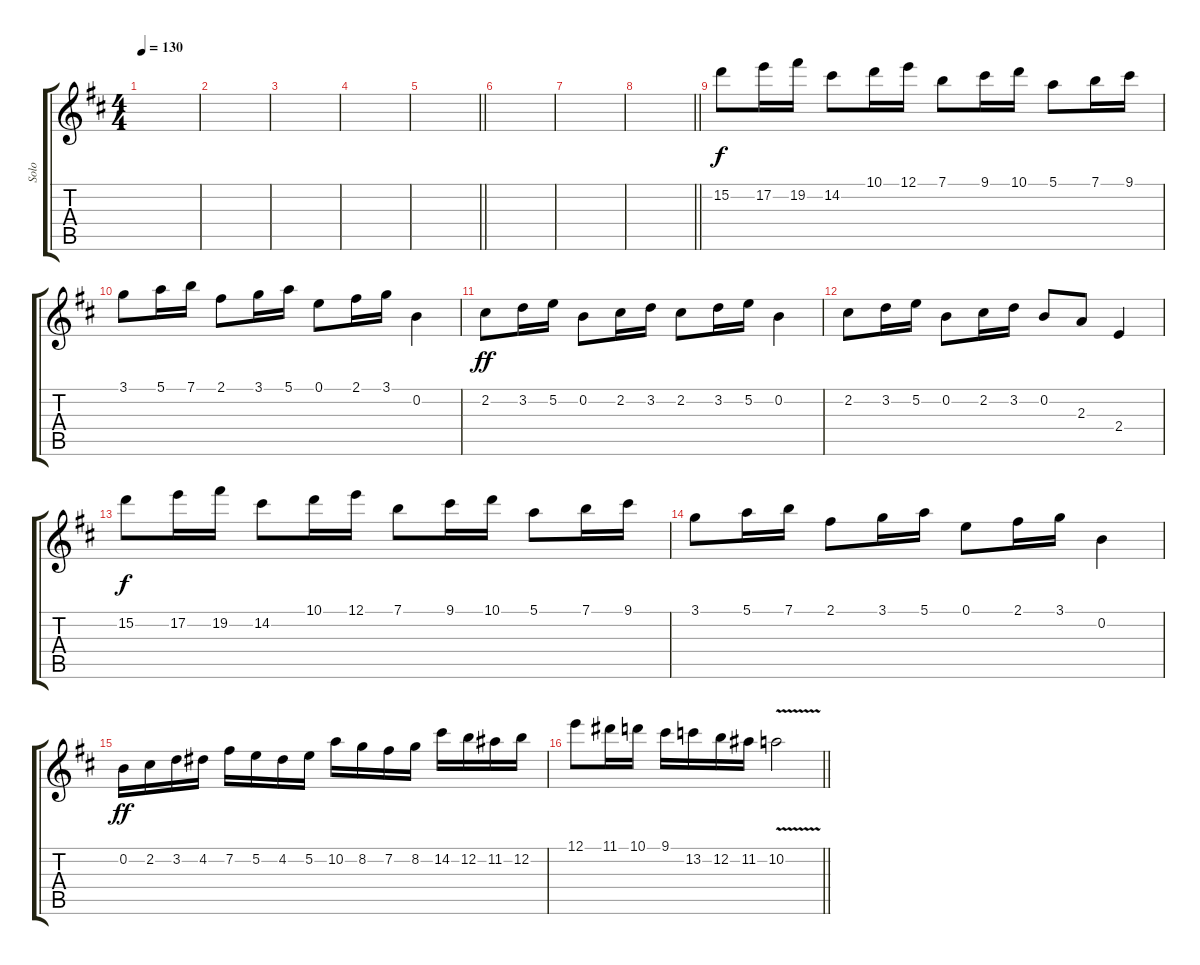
\track ("Solo" "Solo") {instrument distortionguitar}
\staff {score tabs}
\tuning (E4 B3 G3 D3 A2 E2) {hide}
\ts (4 4)
\tempo 130
\clef g2
\ks d
|
|
|
|
\barLineRight lightlight
|
|
|
\barLineRight lightlight
|
15.2.8{dy f} 17.2.16 19.2.16 14.2.8 10.1.16 12.1.16 7.1.8 9.1.16 10.1.16 5.1.8 7.1.16 9.1.16 |
3.1.8 5.1.16 7.1.16 2.1.8 3.1.16 5.1.16 0.1.8 2.1.16 3.1.16 0.2.4 |
2.2.8{dy ff} 3.2.16 5.2.16 0.2.8 2.2.16 3.2.16 2.2.8 3.2.16 5.2.16 0.2.4 |
2.2.8 3.2.16 5.2.16 0.2.8 2.2.16 3.2.16 0.2.8 2.3.8 2.4.4 |
15.2.8{dy f} 17.2.16 19.2.16 14.2.8 10.1.16 12.1.16 7.1.8 9.1.16 10.1.16 5.1.8 7.1.16 9.1.16 |
3.1.8 5.1.16 7.1.16 2.1.8 3.1.16 5.1.16 0.1.8 2.1.16 3.1.16 0.2.4 |
0.2.16{dy ff} 2.2.16 3.2.16 4.2.16 7.2.16 5.2.16 4.2.16 5.2.16 10.2.16 8.2.16 7.2.16 8.2.16 14.2.16 12.2.16 11.2.16 12.2.16 |
\barLineRight lightlight
12.1.8 11.1.16 10.1.16 9.1.16 13.2.16 12.2.16 11.2.16 10.2{v}.2
